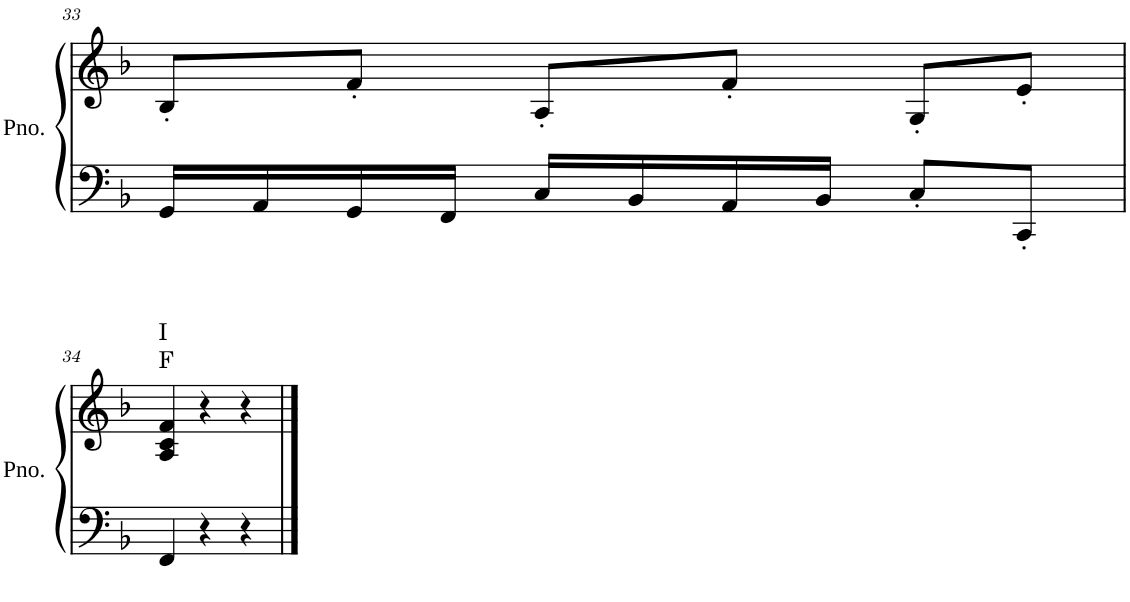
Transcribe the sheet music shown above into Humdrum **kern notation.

**kern	**kern
*part1	*part1
*staff2	*staff1
*I"Piano	*
*I'Pno.	*
!!LO:PB:g=z
*clefF4	*clefG2
*k[b-]	*k[b-]
*M3/4	*M3/4
=33	=33
16GG/LL	8B-'/L
16AA/	.
16GG/	8f'/J
16FF/JJ	.
16C/LL	8A'/L
16BB-/	.
16AA/	8f'/J
16BB-/JJ	.
8C'/L	8G'/L
8CC'/J	8e'/J
!!LO:LB:g=z
=34	=34
!	!LO:TX:a:t=I
!	!LO:TX:a:t=F
4FF/	4A/ 4c/ 4f/
4r	4r
4r	4r
==	==
*-	*-
